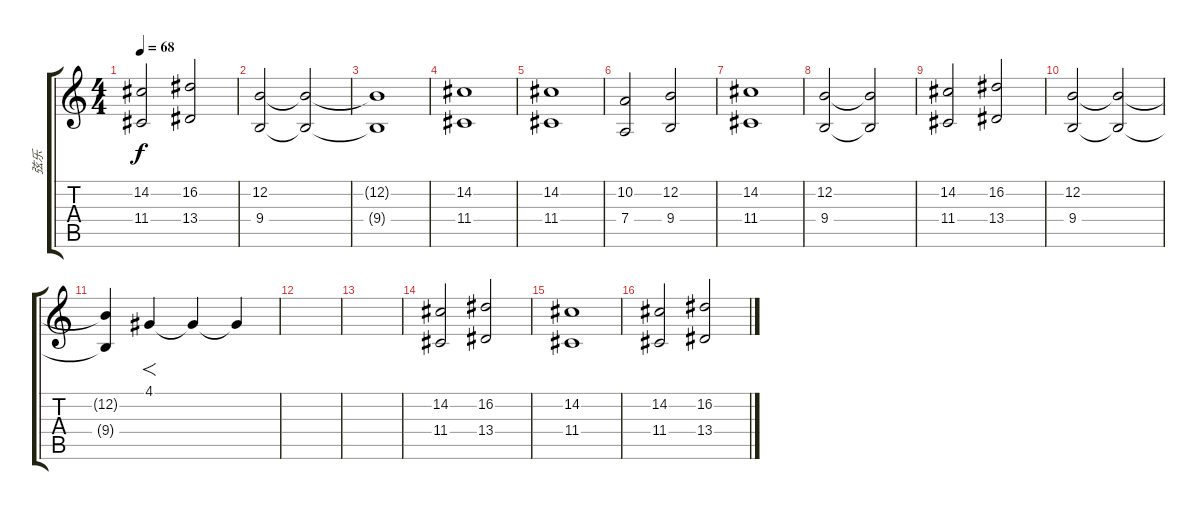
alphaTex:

\track ("弦乐" "弦乐") {instrument stringensemble1}
\staff {score tabs}
\tuning (E4 B3 G3 D3 A2 E2) {hide}
\ts (4 4)
\tempo 68
\clef g2
\ks c
(14.2 11.4).2{dy f} (16.2 13.4).2 |
(12.2 9.4).2 (12.2{t} 9.4{t}).2 |
(12.2{t} 9.4{t}).1 |
(14.2 11.4).1 |
(14.2 11.4).1 |
(10.2 7.4).2 (12.2 9.4).2 |
(14.2 11.4).1 |
(12.2 9.4).2 (12.2{t} 9.4{t}).2 |
(14.2 11.4).2 (16.2 13.4).2 |
(12.2 9.4).2 (12.2{t} 9.4{t}).2 |
(12.2{t} 9.4{t}).4 4.1.4{f} 4.1{t}.4 4.1{t}.4 |
|
|
(14.2 11.4).2 (16.2 13.4).2 |
(14.2 11.4).1 |
(14.2 11.4).2 (16.2 13.4).2
